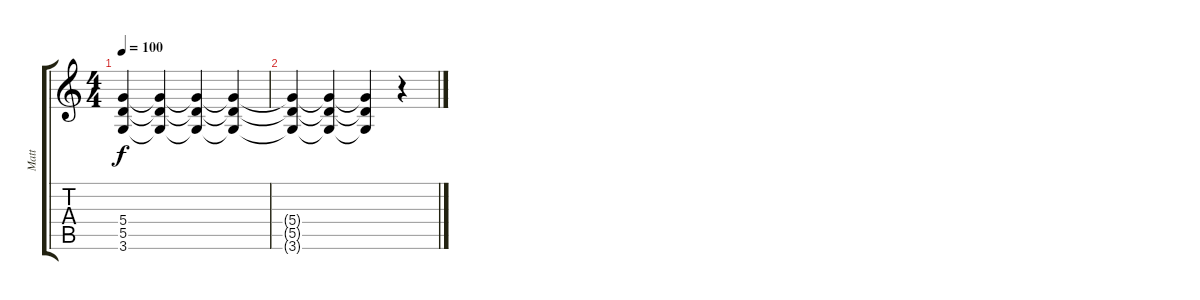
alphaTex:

\track ("Matt" "Matt") {instrument electricguitarclean}
\staff {score tabs}
\tuning (E4 B3 G3 D3 A2 E2) {hide}
\ts (4 4)
\tempo 100
\clef g2
\ks c
(5.4 5.5 3.6).4{dy f} (5.4{t} 5.5{t} 3.6{t}).4 (5.4{t} 5.5{t} 3.6{t}).4 (5.4{t} 5.5{t} 3.6{t}).4 |
(5.4{t} 5.5{t} 3.6{t}).4 (5.4{t} 5.5{t} 3.6{t}).4 (5.4{t} 5.5{t} 3.6{t}).4 r.4
